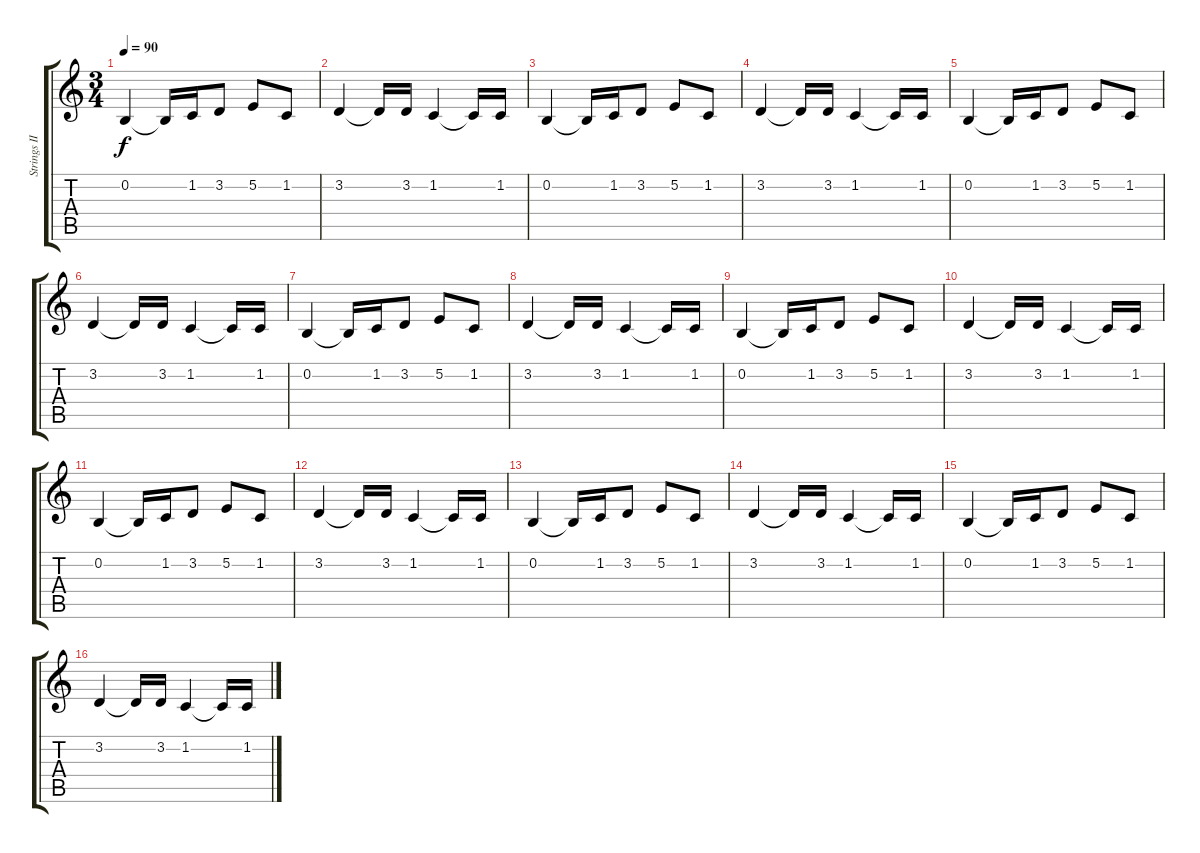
\track ("Strings II" "Strings II") {instrument stringensemble1}
\staff {score tabs}
\tuning (E4 B3 G3 D3 A2 E2) {hide}
\ts (3 4)
\tempo 90
\clef g2
\ks c
0.2.4{dy f} 0.2{t}.16 1.2.16 3.2.8 5.2.8 1.2.8 |
3.2.4 3.2{t}.16 3.2.16 1.2.4 1.2{t}.16 1.2.16 |
0.2.4 0.2{t}.16 1.2.16 3.2.8 5.2.8 1.2.8 |
3.2.4 3.2{t}.16 3.2.16 1.2.4 1.2{t}.16 1.2.16 |
0.2.4 0.2{t}.16 1.2.16 3.2.8 5.2.8 1.2.8 |
3.2.4 3.2{t}.16 3.2.16 1.2.4 1.2{t}.16 1.2.16 |
0.2.4 0.2{t}.16 1.2.16 3.2.8 5.2.8 1.2.8 |
3.2.4 3.2{t}.16 3.2.16 1.2.4 1.2{t}.16 1.2.16 |
0.2.4 0.2{t}.16 1.2.16 3.2.8 5.2.8 1.2.8 |
3.2.4 3.2{t}.16 3.2.16 1.2.4 1.2{t}.16 1.2.16 |
0.2.4 0.2{t}.16 1.2.16 3.2.8 5.2.8 1.2.8 |
3.2.4 3.2{t}.16 3.2.16 1.2.4 1.2{t}.16 1.2.16 |
0.2.4 0.2{t}.16 1.2.16 3.2.8 5.2.8 1.2.8 |
3.2.4 3.2{t}.16 3.2.16 1.2.4 1.2{t}.16 1.2.16 |
0.2.4 0.2{t}.16 1.2.16 3.2.8 5.2.8 1.2.8 |
3.2.4 3.2{t}.16 3.2.16 1.2.4 1.2{t}.16 1.2.16
